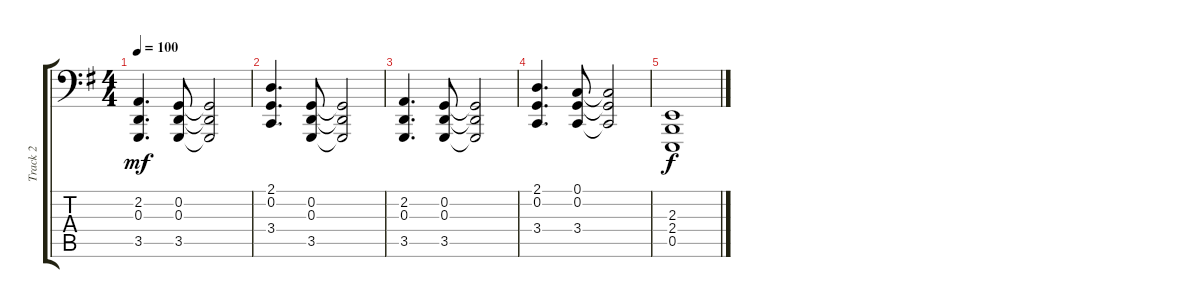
\track ("Track 2" "Track 2") {instrument brightacousticpiano}
\staff {score tabs}
\tuning (C3 G2 D2 A1 E1 B0) {hide}
\ts (4 4)
\tempo 100
\clef f4
\ks g
(2.2 0.3 3.5).4{d dy mf} (0.2 0.3 3.5).8 (0.2{t} 0.3{t} 3.5{t}).2 |
(2.1 0.2 3.4).4{d} (0.2 0.3 3.5).8 (0.2{t} 0.3{t} 3.5{t}).2 |
(2.2 0.3 3.5).4{d} (0.2 0.3 3.5).8 (0.2{t} 0.3{t} 3.5{t}).2 |
(2.1 0.2 3.4).4{d} (0.1 0.2 3.4).8 (0.1{t} 0.2{t} 3.4{t}).2 |
(2.3 2.4 0.5).1{dy f}
